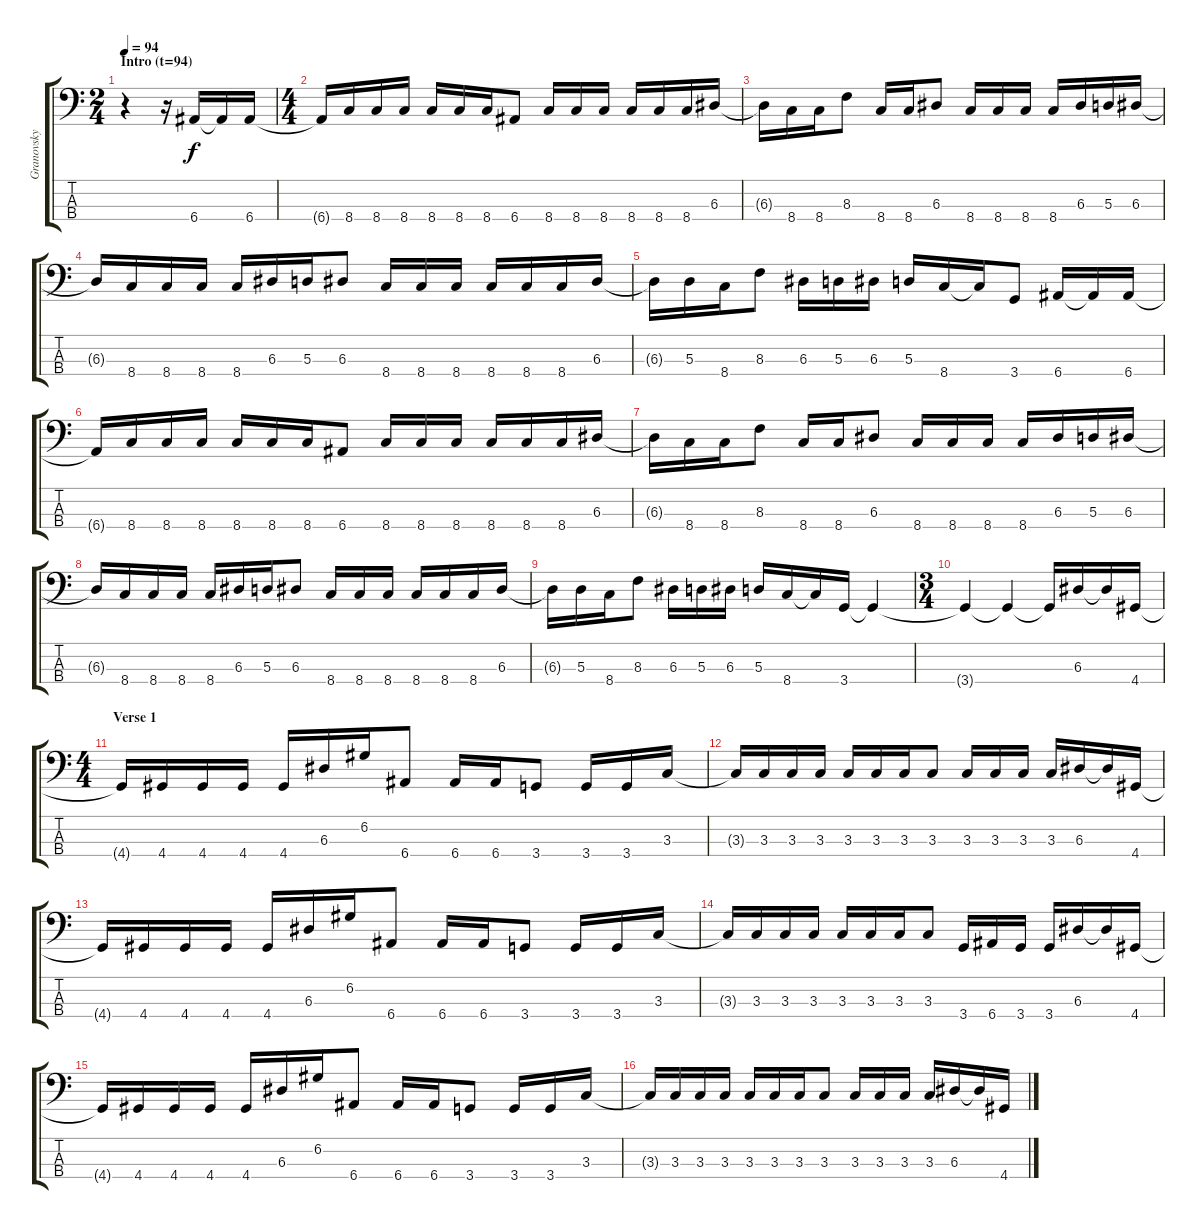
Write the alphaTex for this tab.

\track ("Granovsky" "Granovsky") {instrument electricbassfinger}
\staff {score tabs}
\tuning (G2 D2 A1 E1) {hide}
\ts (2 4)
\section ("" "Intro (t=94)")
\tempo 94
\clef f4
\ks c
r.4{dy f instrument electricbassfinger} r.16 6.4.16 6.4{t}.16 6.4.16 |
\ts (4 4)
6.4{t}.16 8.4.16 8.4.16 8.4.16 8.4.16 8.4.16 8.4.16 6.4.8 8.4.16 8.4.16 8.4.16 8.4.16 8.4.16 8.4.16 6.3.16 |
6.3{t}.16 8.4.16 8.4.16 8.3.8 8.4.16 8.4.16 6.3.8 8.4.16 8.4.16 8.4.16 8.4.16 6.3.16 5.3.16 6.3.16 |
6.3{t}.16 8.4.16 8.4.16 8.4.16 8.4.16 6.3.16 5.3.16 6.3.8 8.4.16 8.4.16 8.4.16 8.4.16 8.4.16 8.4.16 6.3.16 |
6.3{t}.16 5.3.16 8.4.16 8.3.8 6.3.16 5.3.16 6.3.16 5.3.16 8.4.16 8.4{t}.16 3.4.8 6.4.16 6.4{t}.16 6.4.16 |
6.4{t}.16 8.4.16 8.4.16 8.4.16 8.4.16 8.4.16 8.4.16 6.4.8 8.4.16 8.4.16 8.4.16 8.4.16 8.4.16 8.4.16 6.3.16 |
6.3{t}.16 8.4.16 8.4.16 8.3.8 8.4.16 8.4.16 6.3.8 8.4.16 8.4.16 8.4.16 8.4.16 6.3.16 5.3.16 6.3.16 |
6.3{t}.16 8.4.16 8.4.16 8.4.16 8.4.16 6.3.16 5.3.16 6.3.8 8.4.16 8.4.16 8.4.16 8.4.16 8.4.16 8.4.16 6.3.16 |
6.3{t}.16 5.3.16 8.4.16 8.3.8 6.3.16 5.3.16 6.3.16 5.3.16 8.4.16 8.4{t}.16 3.4.16 3.4{t}.4 |
\ts (3 4)
3.4{t}.4 3.4{t}.4 3.4{t}.16 6.3.16 6.3{t}.16 4.4.16 |
\ts (4 4)
\section ("" "Verse 1")
4.4{t}.16 4.4.16 4.4.16 4.4.16 4.4.16 6.3.16 6.2.16 6.4.8 6.4.16 6.4.16 3.4.8 3.4.16 3.4.16 3.3.16 |
3.3{t}.16 3.3.16 3.3.16 3.3.16 3.3.16 3.3.16 3.3.16 3.3.8 3.3.16 3.3.16 3.3.16 3.3.16 6.3.16 6.3{t}.16 4.4.16 |
4.4{t}.16 4.4.16 4.4.16 4.4.16 4.4.16 6.3.16 6.2.16 6.4.8 6.4.16 6.4.16 3.4.8 3.4.16 3.4.16 3.3.16 |
3.3{t}.16 3.3.16 3.3.16 3.3.16 3.3.16 3.3.16 3.3.16 3.3.8 3.4.16 6.4.16 3.4.16 3.4.16 6.3.16 6.3{t}.16 4.4.16 |
4.4{t}.16 4.4.16 4.4.16 4.4.16 4.4.16 6.3.16 6.2.16 6.4.8 6.4.16 6.4.16 3.4.8 3.4.16 3.4.16 3.3.16 |
3.3{t}.16 3.3.16 3.3.16 3.3.16 3.3.16 3.3.16 3.3.16 3.3.8 3.3.16 3.3.16 3.3.16 3.3.16 6.3.16 6.3{t}.16 4.4.16
